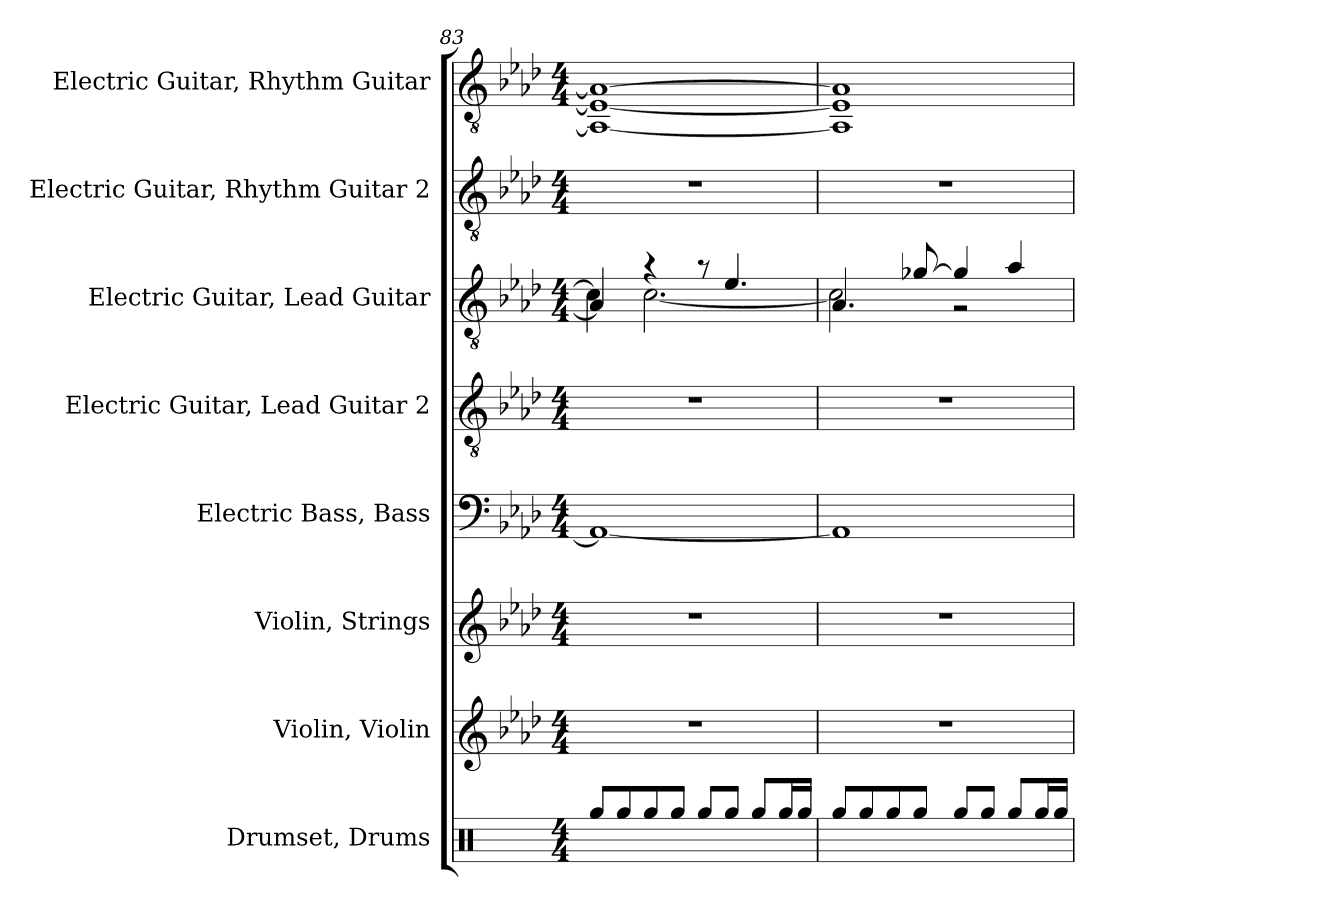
**kern	**kern	**kern	**kern	**kern	**kern	**kern	**kern
*part8	*part7	*part6	*part5	*part4	*part3	*part2	*part1
*staff8	*staff7	*staff6	*staff5	*staff4	*staff3	*staff2	*staff1
*I"Drumset, Drums	*I"Violin, Violin	*I"Violin, Strings	*I"Electric Bass, Bass	*I"Electric Guitar, Lead Guitar 2	*I"Electric Guitar, Lead Guitar	*I"Electric Guitar, Rhythm Guitar 2	*I"Electric Guitar, Rhythm Guitar
*I'D. Set	*I'Vln.	*I'Vln.	*I'El. B.	*I'El. Guit.	*I'El. Guit.	*I'El. Guit.	*I'El. Guit.
!!LO:PB:g=z
*clefX	*clefG2	*clefG2	*clefF4	*clefGv2	*clefGv2	*clefGv2	*clefGv2
*	*	*	*ITrd7c12	*	*	*	*
*k[]	*k[b-e-a-d-]	*k[b-e-a-d-]	*k[b-e-a-d-]	*k[b-e-a-d-]	*k[b-e-a-d-]	*k[b-e-a-d-]	*k[b-e-a-d-]
*M4/4	*M4/4	*M4/4	*M4/4	*M4/4	*M4/4	*M4/4	*M4/4
=83	=83	=83	=83	=83	=83	=83	=83
*	*	*	*	*	*^	*	*
8Rgg/L	1r	1r	1AAA-_	1r	4A-/]	4c\]	1r	1AA-_ 1E-_ 1A-_
8Rgg/	.	.	.	.	.	.	.	.
8Rgg/	.	.	.	.	4r	[2.c\	.	.
8Rgg/J	.	.	.	.	.	.	.	.
8Rgg/L	.	.	.	.	8r	.	.	.
8Rgg/J	.	.	.	.	4.e-/	.	.	.
8Rgg/L	.	.	.	.	.	.	.	.
16Rgg/L	.	.	.	.	.	.	.	.
16Rgg/JJ	.	.	.	.	.	.	.	.
=84	=84	=84	=84	=84	=84	=84	=84	=84
8Rgg/L	1r	1r	1AAA-]	1r	4.A-/	2c\]	1r	1AA-] 1E-] 1A-]
8Rgg/	.	.	.	.	.	.	.	.
8Rgg/	.	.	.	.	.	.	.	.
8Rgg/J	.	.	.	.	[8g-X/	.	.	.
8Rgg/L	.	.	.	.	4g-/]	2r	.	.
8Rgg/J	.	.	.	.	.	.	.	.
8Rgg/L	.	.	.	.	4a-/	.	.	.
16Rgg/L	.	.	.	.	.	.	.	.
16Rgg/JJ	.	.	.	.	.	.	.	.
*	*	*	*	*	*v	*v	*	*
=	=	=	=	=	=	=	=
*-	*-	*-	*-	*-	*-	*-	*-
